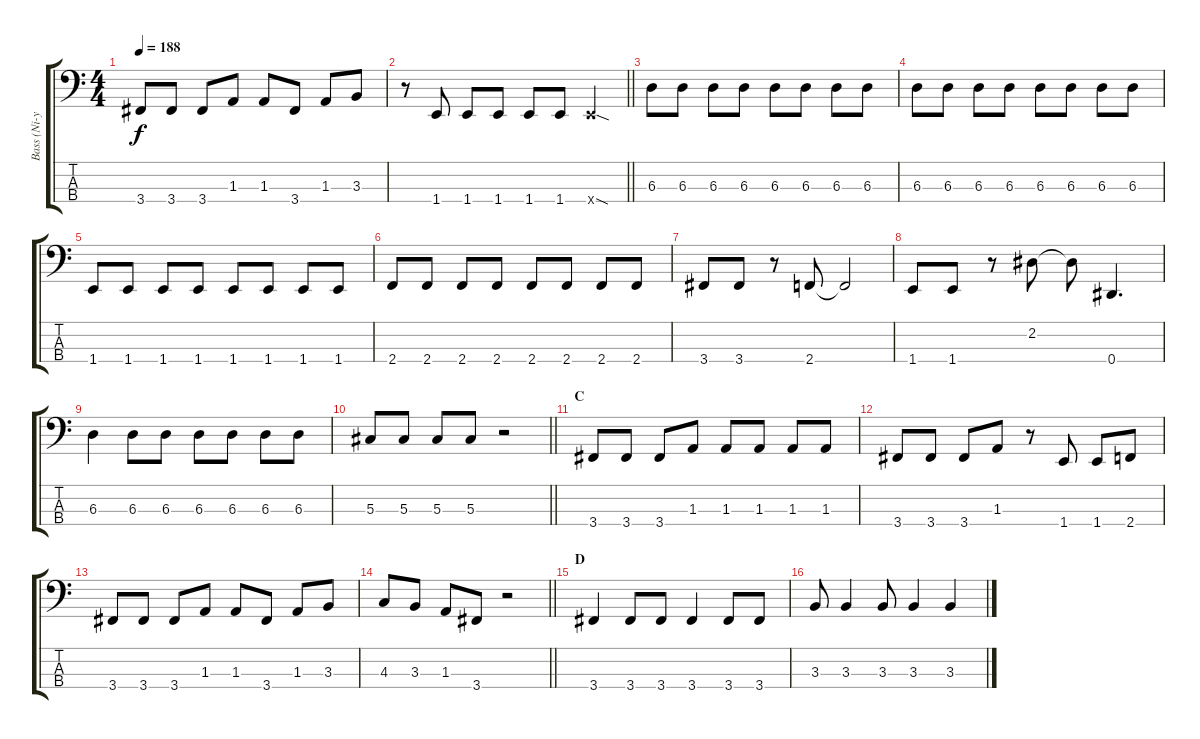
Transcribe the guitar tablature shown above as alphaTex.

\track ("Bass (Ni-ya)" "Bass (Ni-y") {instrument electricbasspick}
\staff {score tabs}
\tuning (Gb2 Db2 Ab1 Eb1) {hide}
\ts (4 4)
\tempo 188
\clef f4
\ks c
3.4.8{dy f} 3.4.8 3.4.8 1.3.8 1.3.8 3.4.8 1.3.8 3.3.8 |
\barLineRight lightlight
r.8 1.4.8 1.4.8 1.4.8 1.4.8 1.4.8 1.4{sod x}.4 |
6.3.8 6.3.8 6.3.8 6.3.8 6.3.8 6.3.8 6.3.8 6.3.8 |
6.3.8 6.3.8 6.3.8 6.3.8 6.3.8 6.3.8 6.3.8 6.3.8 |
1.4.8 1.4.8 1.4.8 1.4.8 1.4.8 1.4.8 1.4.8 1.4.8 |
2.4.8 2.4.8 2.4.8 2.4.8 2.4.8 2.4.8 2.4.8 2.4.8 |
3.4.8 3.4.8 r.8 2.4.8 2.4{t}.2 |
1.4.8 1.4.8 r.8 2.2.8 2.2{t}.8 0.4.4{d} |
6.3.4 6.3.8 6.3.8 6.3.8 6.3.8 6.3.8 6.3.8 |
\barLineRight lightlight
5.3.8 5.3.8 5.3.8 5.3.8 r.2 |
\section ("" "C")
3.4.8 3.4.8 3.4.8 1.3.8 1.3.8 1.3.8 1.3.8 1.3.8 |
3.4.8 3.4.8 3.4.8 1.3.8 r.8 1.4.8 1.4.8 2.4.8 |
3.4.8 3.4.8 3.4.8 1.3.8 1.3.8 3.4.8 1.3.8 3.3.8 |
\barLineRight lightlight
4.3.8 3.3.8 1.3.8 3.4.8 r.2 |
\section ("" "D")
3.4.4 3.4.8 3.4.8 3.4.4 3.4.8 3.4.8 |
3.3.8 3.3.4 3.3.8 3.3.4 3.3.4
